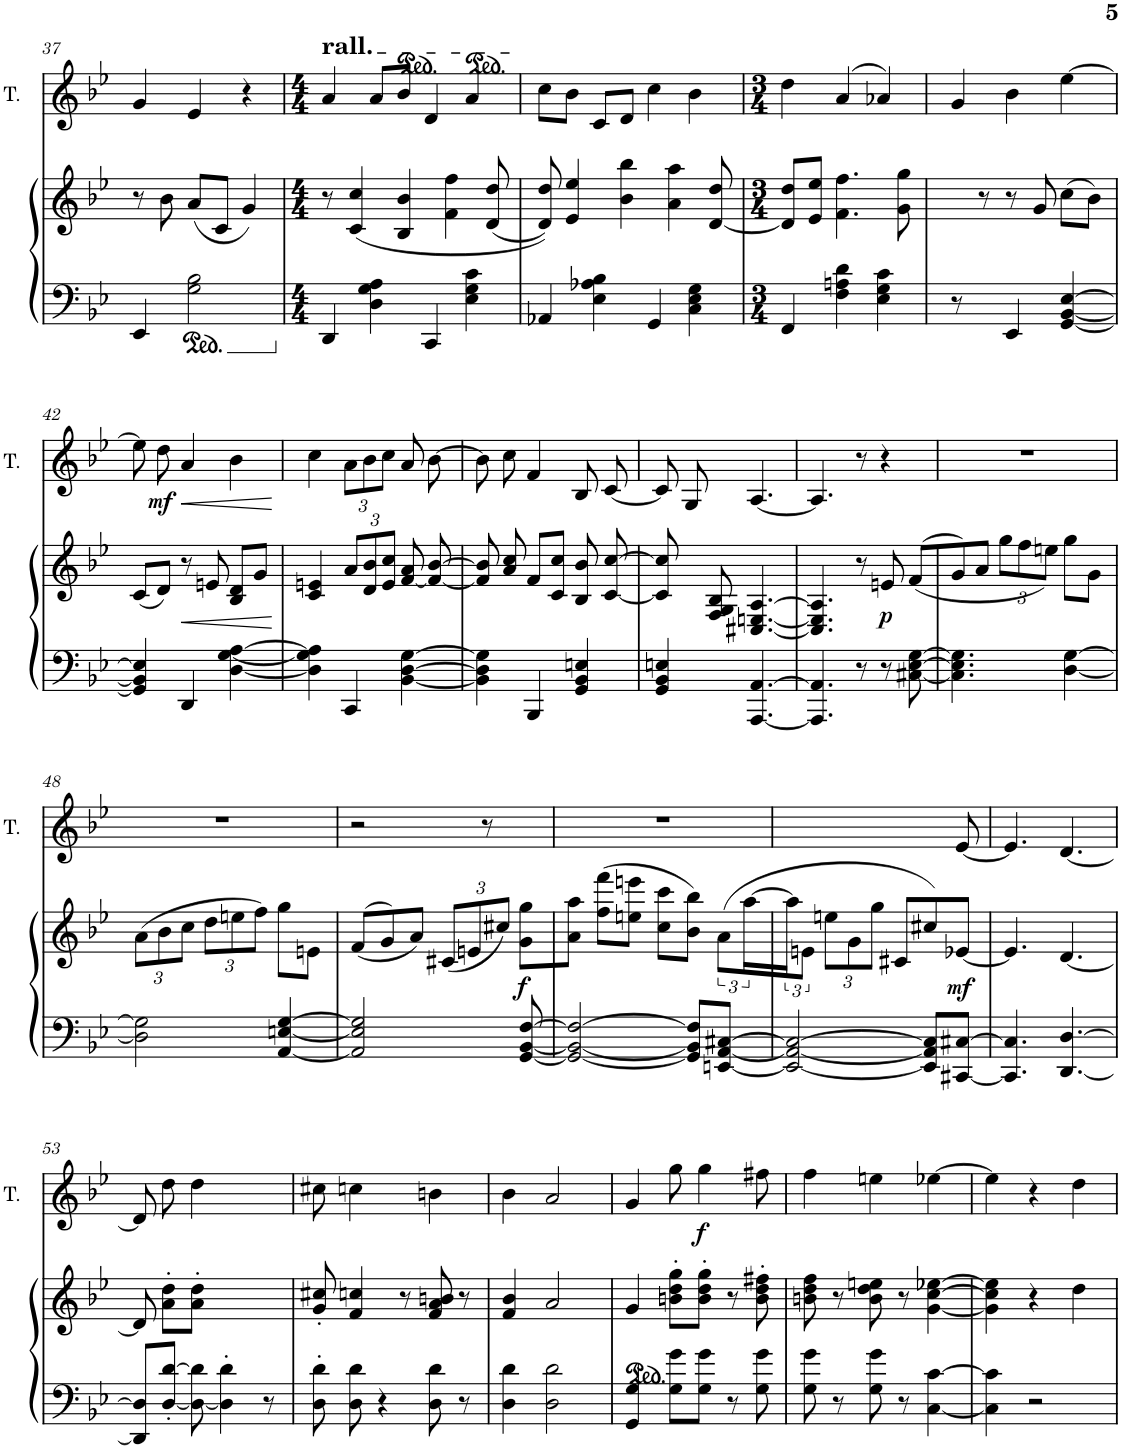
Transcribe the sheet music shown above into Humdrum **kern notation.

**kern	**kern	**dynam	**kern	**dynam
*part2	*part2	*part2	*part1	*part1
*staff3	*staff2	*staff2/3	*staff1	*staff1
*I"Piano	*	*	*I"Tenor	*
*I'Pno	*	*	*I'T.	*
!!LO:PB:g=z
*clefF4	*clefG2	*	*clefG2	*
*k[b-e-]	*k[b-e-]	*	*k[b-e-]	*
*M3/4	*M3/4	*	*M3/4	*
=37	=37	=37	=37	=37
4EE-/	8r	.	4g/	.
.	8b-\	.	.	.
2G\ 2B-\	(<8a/L	.	4e-/	.
.	8c/J	.	.	.
.	4g/)	.	4r	.
=38	=38	=38	=38	=38
*M4/4	*M4/4	*	*M4/4	*
!	!	!	!LO:TX:a:t=rall.	!
4DD/	8r	.	4a/	.
.	(<4c/ 4cc/	.	.	.
4D\ 4G\ 4A\	.	.	8a/L	.
.	4B-/ 4b-/	.	8b-/J	.
4CC/	.	.	4d/	.
.	4f\ 4ff\	.	.	.
4E-\ 4G\ 4c\	.	.	4a/	.
.	(<8d/ 8dd/	.	.	.
=39	=39	=39	=39	=39
4AA-X/	8d/ 8dd/))	.	8cc\L	.
.	4e-/ 4ee-/	.	8b-\J	.
4E-\ 4A-X\ 4B-\	.	.	8c/L	.
.	4b-\ 4bb-\	.	8d/J	.
4GG/	.	.	4cc\	.
.	4a\ 4aa\	.	.	.
4C\ 4E-\ 4G\	.	.	4b-\	.
.	[8d/ 8dd/	.	.	.
=40	=40	=40	=40	=40
*M3/4	*M3/4	*	*M3/4	*
4FF/	8d/] 8dd/L	.	4dd\	.
.	8e-/ 8ee-/J	.	.	.
4F\ 4An\ 4d\	4.f\ 4.ff\	.	(>4a/	.
4E-\ 4G\ 4c\	.	.	4a-X/)	.
.	8g\ 8gg\	.	.	.
=41	=41	=41	=41	=41
8r	8ryy	.	4g/	.
8ryy	8r	.	.	.
4EE-/	8r	.	4b-\	.
.	8g/	.	.	.
[4GG/ [4BB-/ [4E-/	(>8cc\L	.	[4ee-\	.
.	8b-\J)	.	.	.
!!LO:LB:g=z
=42	=42	=42	=42	=42
4GG/] 4BB-/] 4E-/]	(<8c/L	.	8ee-\]	.
!	!	!	!	!LO:DY:b
.	8d/J)	.	8dd\	mf
!	!	!LO:HP:b	!	!LO:HP:b
4DD/	8r	<	4a/	<
.	8en/	.	.	.
[4D\ [4G\ [4A\	8B-/ 8d/L	.	4b-\	.
.	8g/J	.	.	.
.	.	[	.	[
=43	=43	=43	=43	=43
4D\] 4G\] 4A\]	4c/ 4en/	.	4cc\	.
*	*Xbrackettup	*	*Xbrackettup	*
4CC/	12a/L	.	12a\L	.
.	12d/ 12b-/	.	12b-\	.
.	12e/ 12cc/J	.	12cc\J	.
[4BB-\ [4D\ [4G\	[8f/ 8a/	.	8a/	.
.	8f/_ [8b-/	.	[8b-\	.
=44	=44	=44	=44	=44
4BB-\] 4D\] 4G\]	8f/] 8b-/]	.	8b-\]	.
.	8a/ 8cc/	.	8cc\	.
4BBB-/	8f/L	.	4f/	.
.	8c/ 8cc/J	.	.	.
4GG/ 4BB-/ 4En/	8B-/ 8b-/	.	8B-/	.
.	[8c/ [8cc/	.	[8c/	.
=45	=45	=45	=45	=45
4GG/ 4BB-/ 4En/	8c/] 8cc/]	.	8c/]	.
.	8ryy	.	8G/	.
8ryy	8F/ 8G/ 8B-/	.	8ryy	.
[4.AAA/ [4.AA/	[4.C#X/ [4.En/ [4.A/	.	[4.A/	.
=46	=46	=46	=46	=46
4.AAA/] 4.AA/]	4.C#/] 4.E/] 4.A/]	.	4.A/]	.
8r	8r	.	8r	.
!	!	!LO:DY:b	!	!
8r	8en/	p	4r	.
[8C#X\ [8E-\ [8G\	(>(<8f/L	.	.	.
=47	=47	=47	=47	=47
4.C#\] 4.E-\] 4.G\]	8g/)	.	2.r	.
.	8a/J	.	.	.
.	12gg\L	.	.	.
.	12ff\	.	.	.
8ryy	.	.	.	.
.	12een\J)	.	.	.
[4D\ [4G\	8gg\L	.	.	.
.	8g\J	.	.	.
!!LO:LB:g=z
=48	=48	=48	=48	=48
2D\] 2G\]	(>12a\L	.	2.r	.
.	12b-\	.	.	.
.	12cc\J	.	.	.
.	12dd\L	.	.	.
.	12een\	.	.	.
.	12ff\J)	.	.	.
[4AA/ [4En/ [4G/	8gg\L	.	.	.
.	8en\J	.	.	.
=49	=49	=49	=49	=49
2AA/] 2E/] 2G/]	(>(<8f/L	.	2r	.
.	8g/)	.	.	.
.	8a/J)	.	.	.
.	(<12c#X/L	.	.	.
.	12en/	.	.	.
8ryy	.	.	8r	.
.	12cc#X/J)	.	.	.
!	!	!LO:DY:b	!	!
[8GG/ [8BB-/ [8F/	8g\ 8gg\L	f	8ryy	.
=50	=50	=50	=50	=50
2GG/_ 2BB-/_ 2F/_	8a\ 8aa\J	.	2.r	.
.	(>8ff\ 8fff\L	.	.	.
.	8een\ 8eeen\J	.	.	.
.	8cc\ 8ccc\L	.	.	.
8GG/] 8BB-/] 8F/]L	8b-\ 8bb-\J)	.	.	.
*	*brackettup	*	*	*
[8EEn/ [8AA/ [8C#X/J	(>12a\L	.	.	.
.	[24aa\L	.	.	.
=51	=51	=51	=51	=51
2EE/_ 2AA/_ 2C#/_	24aa\J]	.	2ryy	.
.	12en\J	.	.	.
*	*Xbrackettup	*	*	*
.	12een\L	.	.	.
.	12g\	.	.	.
.	12gg\J	.	.	.
.	8c#X/L	.	.	.
8EE/] 8AA/] 8C#/]L	8cc#X/)	.	8ryy	.
!	!	!LO:DY:b	!	!
[8CC#X/ [8C#X/J	[8e-X/J	mf	[8e-/	.
=52	=52	=52	=52	=52
4.CC#/] 4.C#/]	4.e-/]	.	4.e-/]	.
[4.DD/ [4.D/	[4.d/	.	[4.d/	.
!!LO:LB:g=z
=53	=53	=53	=53	=53
8DD/] 8D/]L	8d/]	.	8d/]	.
[8D/' [8d/'J	8a\' 8dd\'L	.	8dd\	.
8D\_ 8d\]	8a\' 8dd\'J	.	4dd\	.
4D\]' 4d\'	4ryy	.	.	.
.	.	.	4ryy	.
8r	8ryy	.	.	.
=54	=54	=54	=54	=54
8D\' 8d\'	8g/' 8cc#X/'	.	8cc#X\	.
8D\ 8d\	4f/ 4ccn/	.	4ccn\	.
4r	.	.	.	.
.	8r	.	8ryy	.
8D\ 8d\	8f/ 8a/ 8bn/	.	4bn\	.
8r	8r	.	.	.
=55	=55	=55	=55	=55
4D\ 4d\	4f/ 4b-/	.	4b-\	.
2D\ 2d\	2a/	.	2a/	.
=56	=56	=56	=56	=56
4GG/ 4G/	4g/	.	4g/	.
8G\ 8g\L	8bn\' 8dd\' 8gg\'L	.	8gg\	.
!	!	!	!	!LO:DY:b
8G\ 8g\J	8b\' 8dd\' 8gg\'J	.	4gg\	f
8r	8r	.	.	.
8G\ 8g\	8b\' 8dd\' 8ff#X\'	.	8ff#X\	.
=57	=57	=57	=57	=57
8G\ 8g\	8bn\ 8dd\ 8ff\	.	4ff\	.
8r	8r	.	.	.
8G\ 8g\	8b\ 8dd\ 8een\	.	4een\	.
8r	8r	.	.	.
[4C\ [4c\	[4g\ [4cc\ [4ee-X\	.	[4ee-X\	.
=58	=58	=58	=58	=58
4C\] 4c\]	4g\] 4cc\] 4ee-\]	.	4ee-\]	.
2r	4r	.	4r	.
.	4dd\	.	4dd\	.
=	=	=	=	=
*-	*-	*-	*-	*-
